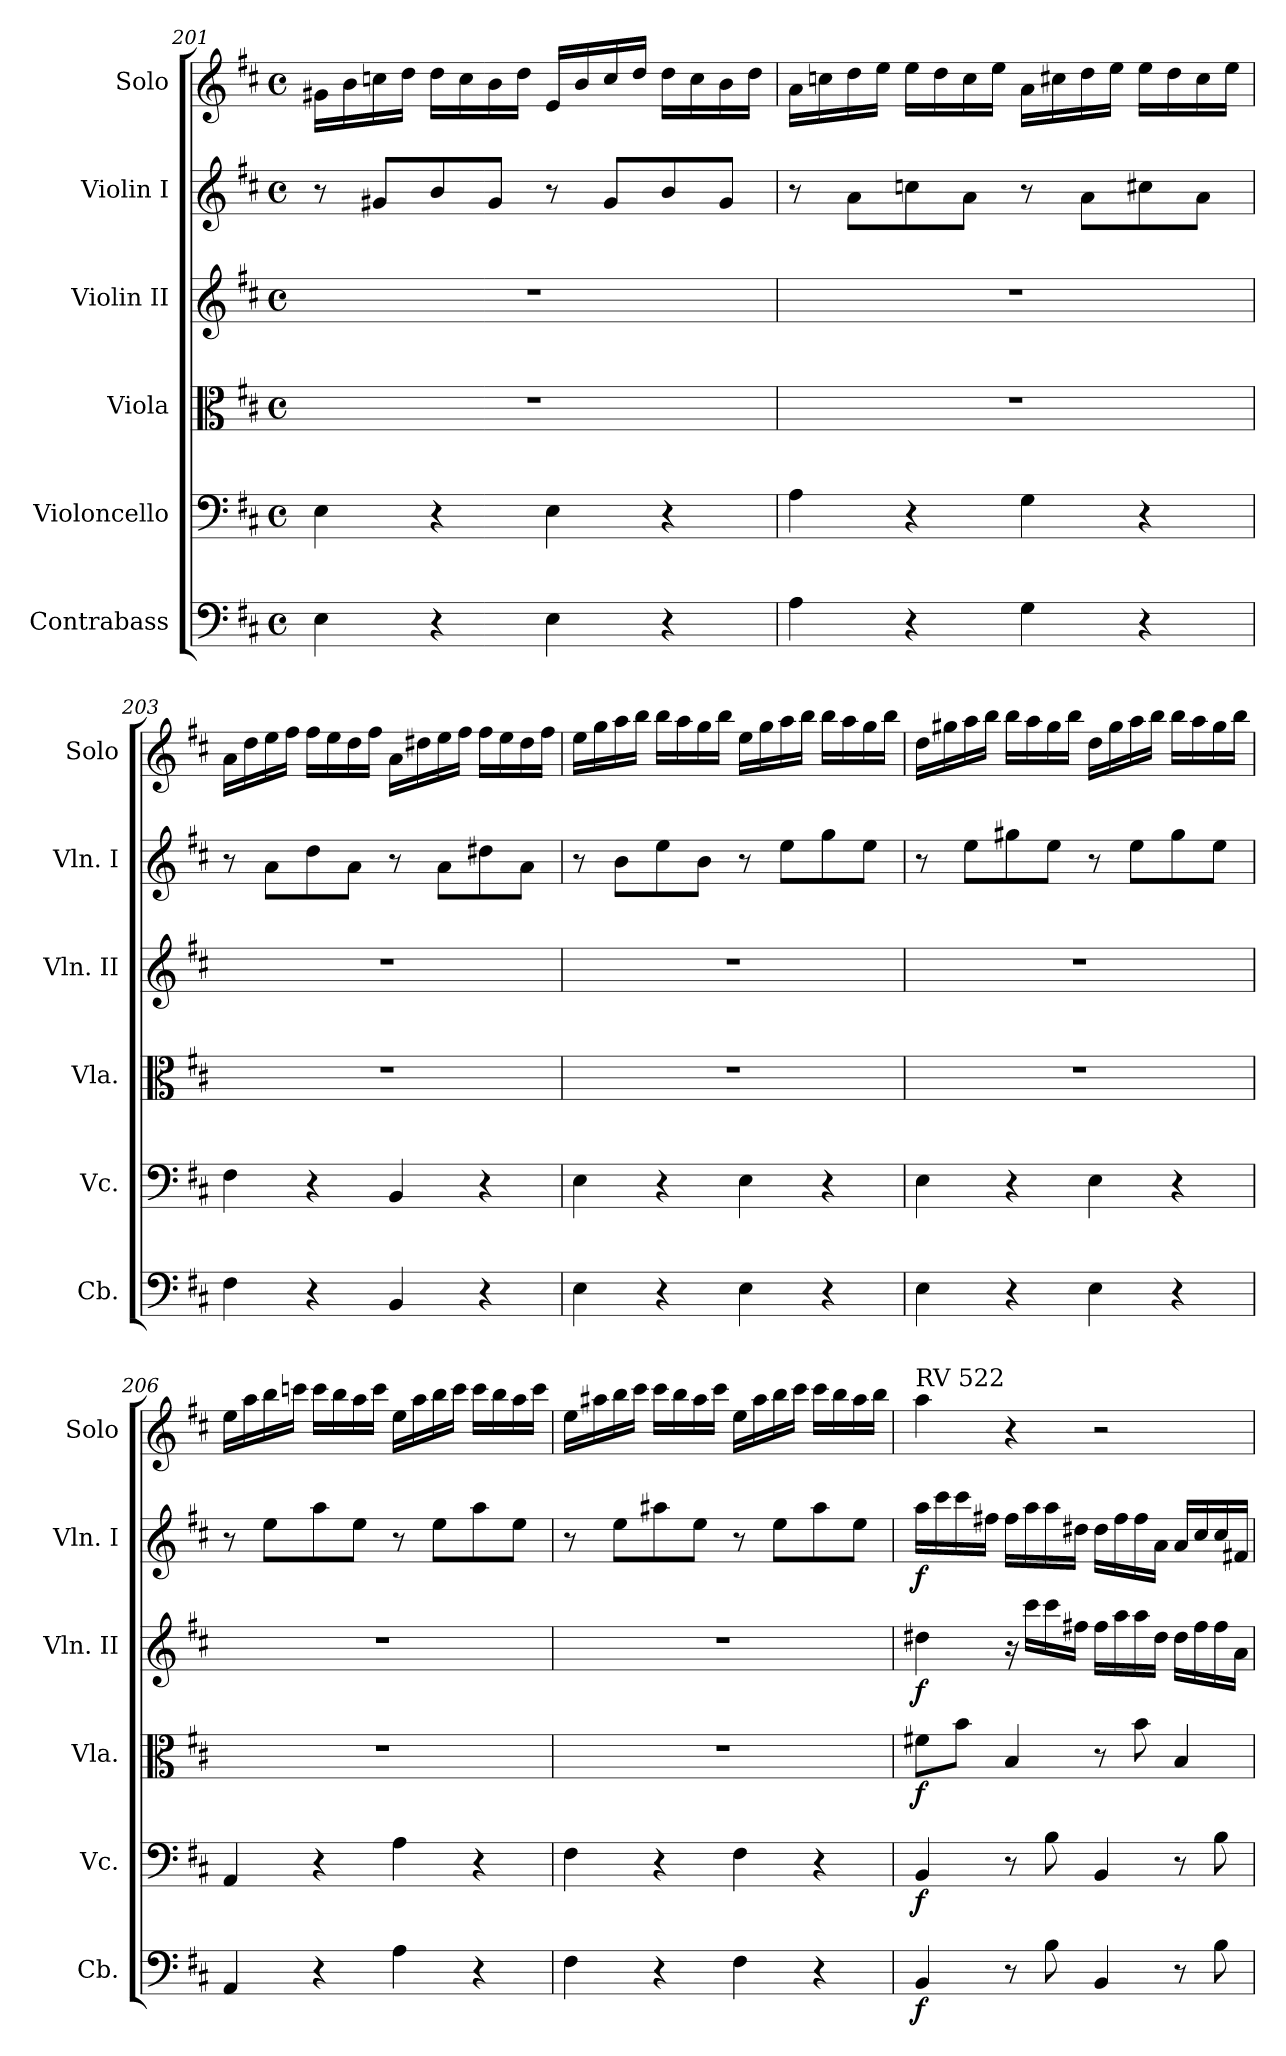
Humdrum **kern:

**kern	**dynam	**kern	**dynam	**kern	**dynam	**kern	**dynam	**kern	**dynam	**kern
*part6	*part6	*part5	*part5	*part4	*part4	*part3	*part3	*part2	*part2	*part1
*staff6	*staff6	*staff5	*staff5	*staff4	*staff4	*staff3	*staff3	*staff2	*staff2	*staff1
*I"Contrabass	*	*I"Violoncello	*	*I"Viola	*	*I"Violin II	*	*I"Violin I	*	*I"Solo
*I'Cb.	*	*I'Vc.	*	*I'Vla.	*	*I'Vln. II	*	*I'Vln. I	*	*I'Solo
!!LO:PB:g=z
*clefF4	*	*clefF4	*	*clefC3	*	*clefG2	*	*clefG2	*	*clefG2
*ITrd7c12	*	*	*	*	*	*	*	*	*	*
*k[f#c#]	*	*k[f#c#]	*	*k[f#c#]	*	*k[f#c#]	*	*k[f#c#]	*	*k[f#c#]
*M4/4	*	*M4/4	*	*M4/4	*	*M4/4	*	*M4/4	*	*M4/4
*met(c)	*	*met(c)	*	*met(c)	*	*met(c)	*	*met(c)	*	*met(c)
=201	=201	=201	=201	=201	=201	=201	=201	=201	=201	=201
4EE\	.	4E\	.	1r	.	1r	.	8r	.	16g#X\LL
.	.	.	.	.	.	.	.	.	.	16b\
.	.	.	.	.	.	.	.	8g#X/L	.	16ccn\
.	.	.	.	.	.	.	.	.	.	16dd\JJ
4r	.	4r	.	.	.	.	.	8b/	.	16dd\LL
.	.	.	.	.	.	.	.	.	.	16cc\
.	.	.	.	.	.	.	.	8g#/J	.	16b\
.	.	.	.	.	.	.	.	.	.	16dd\JJ
4EE\	.	4E\	.	.	.	.	.	8r	.	16e/LL
.	.	.	.	.	.	.	.	.	.	16b/
.	.	.	.	.	.	.	.	8g#/L	.	16cc/
.	.	.	.	.	.	.	.	.	.	16dd/JJ
4r	.	4r	.	.	.	.	.	8b/	.	16dd\LL
.	.	.	.	.	.	.	.	.	.	16cc\
.	.	.	.	.	.	.	.	8g#/J	.	16b\
.	.	.	.	.	.	.	.	.	.	16dd\JJ
=202	=202	=202	=202	=202	=202	=202	=202	=202	=202	=202
4AA\	.	4A\	.	1r	.	1r	.	8r	.	16a\LL
.	.	.	.	.	.	.	.	.	.	16ccn\
.	.	.	.	.	.	.	.	8a\L	.	16dd\
.	.	.	.	.	.	.	.	.	.	16ee\JJ
4r	.	4r	.	.	.	.	.	8ccn\	.	16ee\LL
.	.	.	.	.	.	.	.	.	.	16dd\
.	.	.	.	.	.	.	.	8a\J	.	16cc\
.	.	.	.	.	.	.	.	.	.	16ee\JJ
4GG\	.	4G\	.	.	.	.	.	8r	.	16a\LL
.	.	.	.	.	.	.	.	.	.	16cc#X\
.	.	.	.	.	.	.	.	8a\L	.	16dd\
.	.	.	.	.	.	.	.	.	.	16ee\JJ
4r	.	4r	.	.	.	.	.	8cc#X\	.	16ee\LL
.	.	.	.	.	.	.	.	.	.	16dd\
.	.	.	.	.	.	.	.	8a\J	.	16cc#\
.	.	.	.	.	.	.	.	.	.	16ee\JJ
!!LO:PB:g=z
=203	=203	=203	=203	=203	=203	=203	=203	=203	=203	=203
4FF#\	.	4F#\	.	1r	.	1r	.	8r	.	16a\LL
.	.	.	.	.	.	.	.	.	.	16dd\
.	.	.	.	.	.	.	.	8a\L	.	16ee\
.	.	.	.	.	.	.	.	.	.	16ff#\JJ
4r	.	4r	.	.	.	.	.	8dd\	.	16ff#\LL
.	.	.	.	.	.	.	.	.	.	16ee\
.	.	.	.	.	.	.	.	8a\J	.	16dd\
.	.	.	.	.	.	.	.	.	.	16ff#\JJ
4BBB/	.	4BB/	.	.	.	.	.	8r	.	16a\LL
.	.	.	.	.	.	.	.	.	.	16dd#X\
.	.	.	.	.	.	.	.	8a\L	.	16ee\
.	.	.	.	.	.	.	.	.	.	16ff#\JJ
4r	.	4r	.	.	.	.	.	8dd#X\	.	16ff#\LL
.	.	.	.	.	.	.	.	.	.	16ee\
.	.	.	.	.	.	.	.	8a\J	.	16dd#\
.	.	.	.	.	.	.	.	.	.	16ff#\JJ
=204	=204	=204	=204	=204	=204	=204	=204	=204	=204	=204
4EE\	.	4E\	.	1r	.	1r	.	8r	.	16ee\LL
.	.	.	.	.	.	.	.	.	.	16gg\
.	.	.	.	.	.	.	.	8b\L	.	16aa\
.	.	.	.	.	.	.	.	.	.	16bb\JJ
4r	.	4r	.	.	.	.	.	8ee\	.	16bb\LL
.	.	.	.	.	.	.	.	.	.	16aa\
.	.	.	.	.	.	.	.	8b\J	.	16gg\
.	.	.	.	.	.	.	.	.	.	16bb\JJ
4EE\	.	4E\	.	.	.	.	.	8r	.	16ee\LL
.	.	.	.	.	.	.	.	.	.	16gg\
.	.	.	.	.	.	.	.	8ee\L	.	16aa\
.	.	.	.	.	.	.	.	.	.	16bb\JJ
4r	.	4r	.	.	.	.	.	8gg\	.	16bb\LL
.	.	.	.	.	.	.	.	.	.	16aa\
.	.	.	.	.	.	.	.	8ee\J	.	16gg\
.	.	.	.	.	.	.	.	.	.	16bb\JJ
!!LO:PB:g=z
=205	=205	=205	=205	=205	=205	=205	=205	=205	=205	=205
4EE\	.	4E\	.	1r	.	1r	.	8r	.	16dd\LL
.	.	.	.	.	.	.	.	.	.	16gg#X\
.	.	.	.	.	.	.	.	8ee\L	.	16aa\
.	.	.	.	.	.	.	.	.	.	16bb\JJ
4r	.	4r	.	.	.	.	.	8gg#X\	.	16bb\LL
.	.	.	.	.	.	.	.	.	.	16aa\
.	.	.	.	.	.	.	.	8ee\J	.	16gg#\
.	.	.	.	.	.	.	.	.	.	16bb\JJ
4EE\	.	4E\	.	.	.	.	.	8r	.	16dd\LL
.	.	.	.	.	.	.	.	.	.	16gg#\
.	.	.	.	.	.	.	.	8ee\L	.	16aa\
.	.	.	.	.	.	.	.	.	.	16bb\JJ
4r	.	4r	.	.	.	.	.	8gg#\	.	16bb\LL
.	.	.	.	.	.	.	.	.	.	16aa\
.	.	.	.	.	.	.	.	8ee\J	.	16gg#\
.	.	.	.	.	.	.	.	.	.	16bb\JJ
=206	=206	=206	=206	=206	=206	=206	=206	=206	=206	=206
4AAA/	.	4AA/	.	1r	.	1r	.	8r	.	16ee\LL
.	.	.	.	.	.	.	.	.	.	16aa\
.	.	.	.	.	.	.	.	8ee\L	.	16bb\
.	.	.	.	.	.	.	.	.	.	16cccn\JJ
4r	.	4r	.	.	.	.	.	8aa\	.	16ccc\LL
.	.	.	.	.	.	.	.	.	.	16bb\
.	.	.	.	.	.	.	.	8ee\J	.	16aa\
.	.	.	.	.	.	.	.	.	.	16ccc\JJ
4AA\	.	4A\	.	.	.	.	.	8r	.	16ee\LL
.	.	.	.	.	.	.	.	.	.	16aa\
.	.	.	.	.	.	.	.	8ee\L	.	16bb\
.	.	.	.	.	.	.	.	.	.	16ccc\JJ
4r	.	4r	.	.	.	.	.	8aa\	.	16ccc\LL
.	.	.	.	.	.	.	.	.	.	16bb\
.	.	.	.	.	.	.	.	8ee\J	.	16aa\
.	.	.	.	.	.	.	.	.	.	16ccc\JJ
!!LO:PB:g=z
=207	=207	=207	=207	=207	=207	=207	=207	=207	=207	=207
4FF#\	.	4F#\	.	1r	.	1r	.	8r	.	16ee\LL
.	.	.	.	.	.	.	.	.	.	16aa#X\
.	.	.	.	.	.	.	.	8ee\L	.	16bb\
.	.	.	.	.	.	.	.	.	.	16ccc#\JJ
4r	.	4r	.	.	.	.	.	8aa#X\	.	16ccc#\LL
.	.	.	.	.	.	.	.	.	.	16bb\
.	.	.	.	.	.	.	.	8ee\J	.	16aa#\
.	.	.	.	.	.	.	.	.	.	16ccc#\JJ
4FF#\	.	4F#\	.	.	.	.	.	8r	.	16ee\LL
.	.	.	.	.	.	.	.	.	.	16aa#\
.	.	.	.	.	.	.	.	8ee\L	.	16bb\
.	.	.	.	.	.	.	.	.	.	16ccc#\JJ
4r	.	4r	.	.	.	.	.	8aa#\	.	16ccc#\LL
.	.	.	.	.	.	.	.	.	.	16bb\
.	.	.	.	.	.	.	.	8ee\J	.	16aa#\
.	.	.	.	.	.	.	.	.	.	16bb\JJ
=208	=208	=208	=208	=208	=208	=208	=208	=208	=208	=208
*k[]	*	*k[]	*	*k[]	*	*k[]	*	*k[]	*	*k[]
!	!	!	!	!	!	!	!	!	!	!LO:TX:a:t=RV 522
!	!LO:DY:b	!	!LO:DY:b	!	!LO:DY:b	!	!LO:DY:b	!	!LO:DY:b	!
4BBB/	f	4BB/	f	8f#X\L	f	4dd#X\	f	16aa\LL	f	4aa\
.	.	.	.	.	.	.	.	16ccc\	.	.
.	.	.	.	8b\J	.	.	.	16ccc\	.	.
.	.	.	.	.	.	.	.	16ff#X\JJ	.	.
8r	.	8r	.	4B/	.	16r	.	16ff#\LL	.	4r
.	.	.	.	.	.	16ccc\LL	.	16aa\	.	.
8BB\	.	8B\	.	.	.	16ccc\	.	16aa\	.	.
.	.	.	.	.	.	16ff#X\JJ	.	16dd#X\JJ	.	.
4BBB/	.	4BB/	.	8r	.	16ff#\LL	.	16dd#\LL	.	2r
.	.	.	.	.	.	16aa\	.	16ff#\	.	.
.	.	.	.	8b\	.	16aa\	.	16ff#\	.	.
.	.	.	.	.	.	16dd#\JJ	.	16a\JJ	.	.
8r	.	8r	.	4B/	.	16dd#\LL	.	16a/LL	.	.
.	.	.	.	.	.	16ff#\	.	16cc/	.	.
8BB\	.	8B\	.	.	.	16ff#\	.	16cc/	.	.
.	.	.	.	.	.	16a\JJ	.	16f#X/JJ	.	.
=	=	=	=	=	=	=	=	=	=	=
*-	*-	*-	*-	*-	*-	*-	*-	*-	*-	*-
